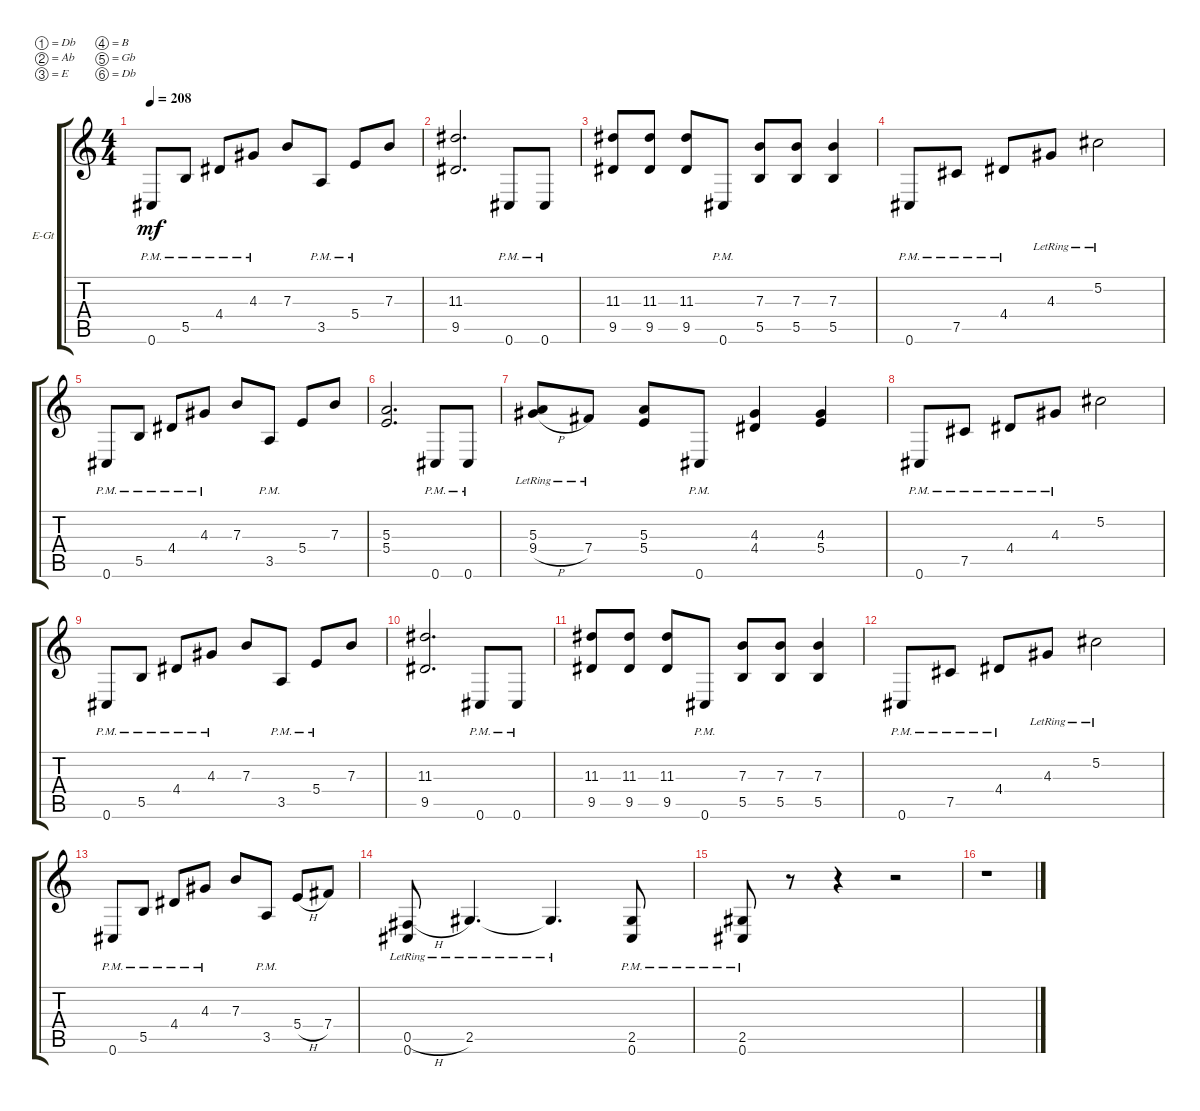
\defaultSystemsLayout 4
\bracketExtendMode groupsimilarinstruments
\firstSystemTrackNameOrientation horizontal
\otherSystemsTrackNameOrientation horizontal
\track ("Oli" "E-Gt") {instrument distortionguitar}
\staff {score tabs}
\tuning (Db4 Ab3 E3 B2 Gb2 Db2)
\ts (4 4)
\tempo 208
\clef g2
\ks c
0.6{pm}.8{dy mf} 5.5{pm}.8 4.4{pm}.8 4.3{pm}.8 7.3.8 3.5{pm}.8 5.4{pm}.8 7.3.8 |
(9.5 11.3).2{d} 0.6{pm}.8 0.6{pm}.8 |
(9.5 11.3).8 (9.5 11.3).8 (9.5 11.3).8 0.6{pm}.8 (5.5 7.3).8 (5.5 7.3).8 (5.5 7.3).4 |
0.6{pm}.8 7.5{pm}.8 4.4{pm}.8 4.3{lr}.8 5.2{lr}.2 |
0.6{pm}.8 5.5{pm}.8 4.4{pm}.8 4.3{pm}.8 7.3.8 3.5{pm}.8 5.4.8 7.3.8 |
(5.4 5.3).2{d} 0.6{pm}.8 0.6{pm}.8 |
(9.4{h lr} 5.3{lr}).8 7.4{lr}.8 (5.4 5.3).8 0.6{pm}.8 (4.4 4.3).4 (5.4 4.3).4 |
0.6{pm}.8 7.5{pm}.8 4.4{pm}.8 4.3{pm}.8 5.2.2 |
0.6{pm}.8 5.5{pm}.8 4.4{pm}.8 4.3{pm}.8 7.3.8 3.5{pm}.8 5.4{pm}.8 7.3.8 |
(9.5 11.3).2{d} 0.6{pm}.8 0.6{pm}.8 |
(9.5 11.3).8 (9.5 11.3).8 (9.5 11.3).8 0.6{pm}.8 (5.5 7.3).8 (5.5 7.3).8 (5.5 7.3).4 |
0.6{pm}.8 7.5{pm}.8 4.4{pm}.8 4.3{lr}.8 5.2{lr}.2 |
0.6{pm}.8 5.5{pm}.8 4.4{pm}.8 4.3{pm}.8 7.3.8 3.5{pm}.8 5.4{h}.8 7.4.8 |
(0.6{lr} 0.5{h lr}).8 2.5{lr}.4{d} 2.5{lr t}.4{d} (0.6{pm} 2.5{pm}).8 |
(0.6{pm} 2.5{pm}).8 r.8 r.4 r.2 |
r.1
